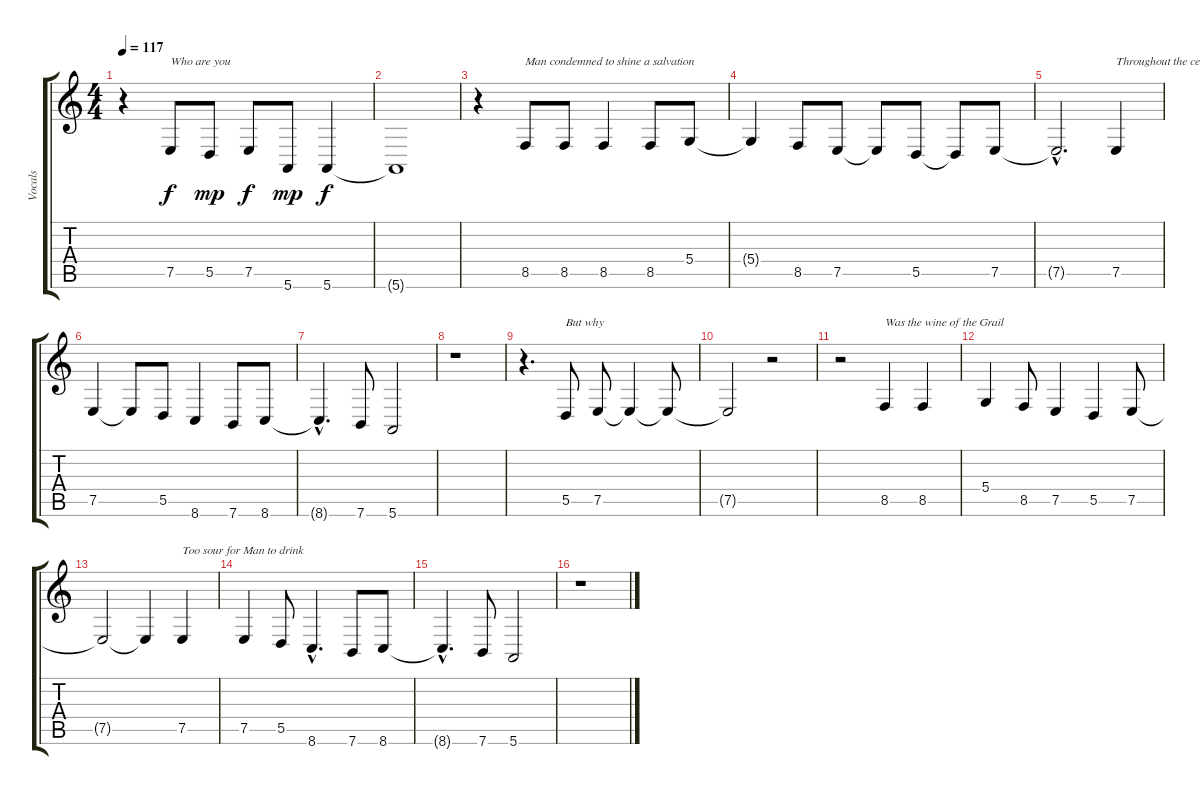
\track ("Vocals" "Vocals") {instrument cello}
\staff {score tabs}
\tuning (E4 B3 G3 D3 A2 E2) {hide}
\ts (4 4)
\tempo 117
\clef g2
\ks c
r.4{dy f} 7.5.8{txt "Who are you"} 5.5.8{dy mp} 7.5.8{dy f} 5.6.8{dy mp} 5.6.4{dy f} |
5.6{t}.1 |
r.4 8.5.8{txt "Man condemned to shine a salvation"} 8.5.8 8.5.4 8.5.8 5.4.8 |
5.4{t}.4 8.5.8 7.5.8 7.5{t}.8 5.5.8 5.5{t}.8 7.5.8 |
7.5{hac t}.2{d} 7.5.4{txt "Throughout the centuries"} |
7.5.4 7.5{t}.8 5.5.8 8.6.4 7.6.8 8.6.8 |
8.6{hac t}.4{d} 7.6.8 5.6.2 |
r.1 |
r.4{d} 5.5.8{txt "But why"} 7.5.8 7.5{t}.4 7.5{t}.8 |
7.5{t}.2 r.2 |
r.2 8.5.4{txt "Was the wine of the Grail"} 8.5.4 |
5.4.4 8.5.8 7.5.4 5.5.4 7.5.8 |
7.5{t}.2 7.5{t}.4 7.5.4{txt "Too sour for Man to drink"} |
7.5.4 5.5.8 8.6{hac}.4{d} 7.6.8 8.6.8 |
8.6{hac t}.4{d} 7.6.8 5.6.2 |
r.1
